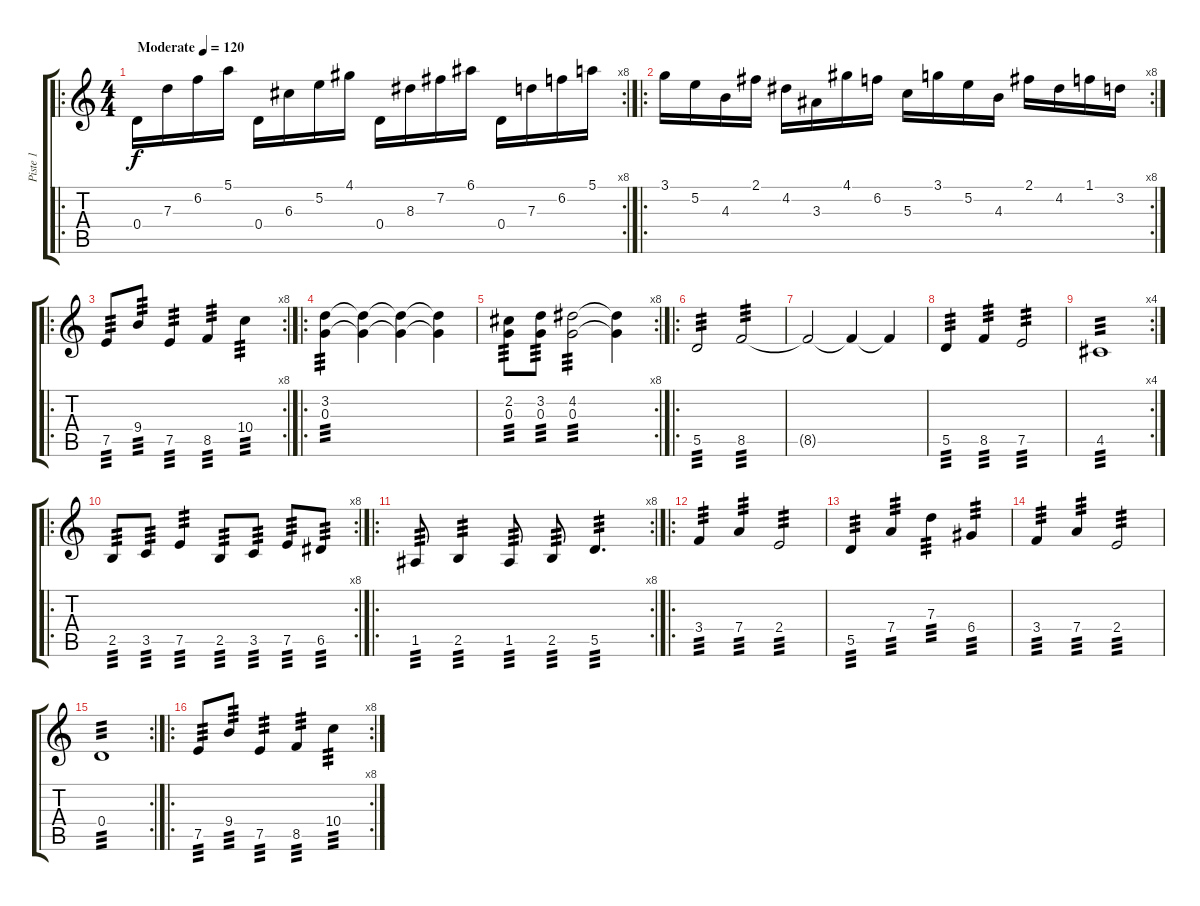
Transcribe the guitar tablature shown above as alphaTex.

\track ("Piste 1" "Piste 1") {instrument distortionguitar}
\staff {score tabs}
\tuning (E4 B3 G3 D3 A2 E2) {hide}
\ro
\rc 8
\ts (4 4)
\tempo (120 "Moderate")
\clef g2
\ks c
0.4.16{dy f instrument distortionguitar} 7.3.16 6.2.16 5.1.16 0.4.16 6.3.16 5.2.16 4.1.16 0.4.16 8.3.16 7.2.16 6.1.16 0.4.16 7.3.16 6.2.16 5.1.16 |
\ro
\rc 8
3.1.16 5.2.16 4.3.16 2.1.16 4.2.16 3.3.16 4.1.16 6.2.16 5.3.16 3.1.16 5.2.16 4.3.16 2.1.16 4.2.16 1.1.16 3.2.16 |
\ro
\rc 8
7.5.8{tp 3} 9.4.8{tp 3} 7.5.4{tp 3} 8.5.4{tp 3} 10.4.4{tp 3} |
\ro
(3.2 0.3).4{tp 3} (3.2{t} 0.3{t}).4 (3.2{t} 0.3{t}).4 (3.2{t} 0.3{t}).4 |
\rc 8
(2.2 0.3).8{tp 3} (3.2 0.3).8{tp 3} (4.2 0.3).2{tp 3} (4.2{t} 0.3{t}).4 |
\ro
5.5.2{tp 3} 8.5.2{tp 3} |
8.5{t}.2 8.5{t}.4 8.5{t}.4 |
5.5.4{tp 3} 8.5.4{tp 3} 7.5.2{tp 3} |
\rc 4
4.5.1{tp 3} |
\ro
\rc 8
2.5.8{tp 3} 3.5.8{tp 3} 7.5.4{tp 3} 2.5.8{tp 3} 3.5.8{tp 3} 7.5.8{tp 3} 6.5.8{tp 3} |
\ro
\rc 8
1.5.8{tp 3} 2.5.4{tp 3} 1.5.8{tp 3} 2.5.8{tp 3} 5.5.4{d tp 3} |
\ro
3.4.4{tp 3} 7.4.4{tp 3} 2.4.2{tp 3} |
5.5.4{tp 3} 7.4.4{tp 3} 7.3.4{tp 3} 6.4.4{tp 3} |
3.4.4{tp 3} 7.4.4{tp 3} 2.4.2{tp 3} |
\rc 2
0.4.1{tp 3} |
\ro
\rc 8
7.5.8{tp 3} 9.4.8{tp 3} 7.5.4{tp 3} 8.5.4{tp 3} 10.4.4{tp 3}
